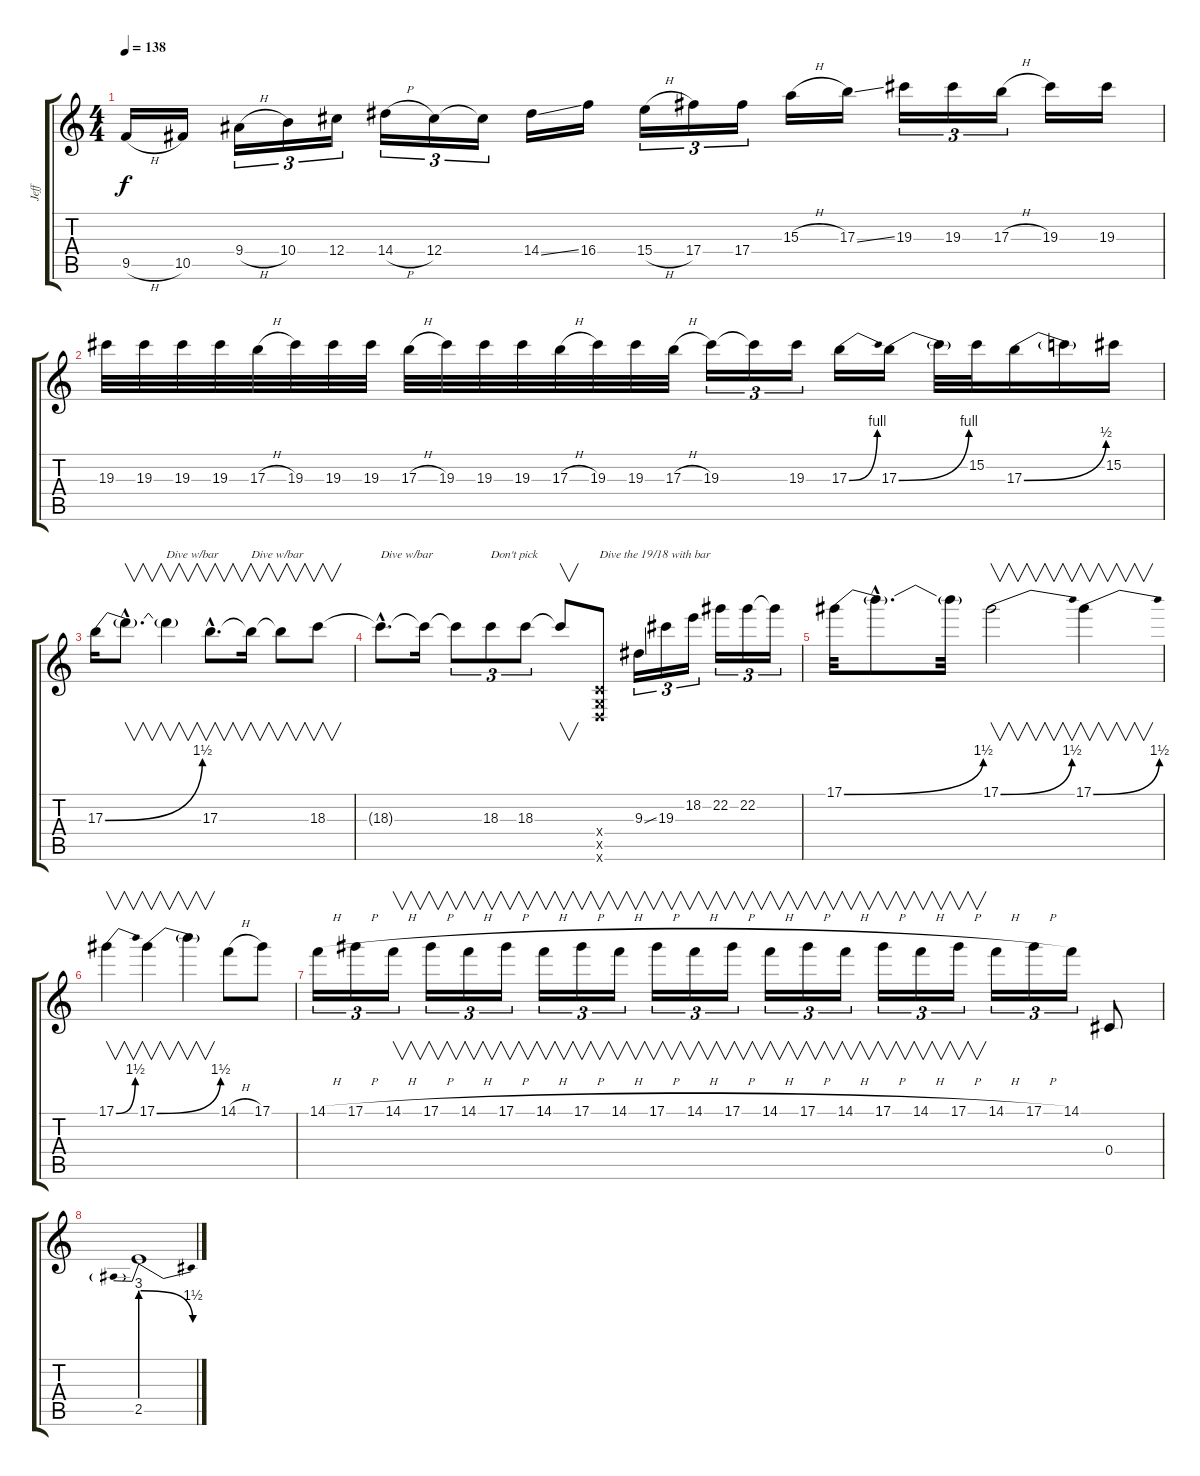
\track ("Jeff" "Jeff") {instrument distortionguitar}
\staff {score tabs}
\tuning (Eb4 Bb3 Gb3 Db3 Ab2 Eb2) {hide}
\ts (4 4)
\tempo 138
\clef g2
\ks c
9.5{h}.16{dy f} 10.5.16 9.4{h}.16{tu (3 2)} 10.4.16{tu (3 2)} 12.4.16{tu (3 2)} 14.4{h}.16{tu (3 2)} 12.4.16{tu (3 2)} 12.4{t}.16{tu (3 2)} 14.4{ss}.16 16.4.16 15.4{h}.16{tu (3 2)} 17.4.16{tu (3 2)} 17.4.16{tu (3 2)} 15.3{h}.16 17.3{ss}.16 19.3.16{tu (3 2)} 19.3.16{tu (3 2)} 17.3{h}.16{tu (3 2)} 19.3.16 19.3.16 |
19.3.32 19.3.32 19.3.32 19.3.32 17.3{h}.32 19.3.32 19.3.32 19.3.32 17.3{h}.32 19.3.32 19.3.32 19.3.32 17.3{h}.32 19.3.32 19.3.32 17.3{h}.32 19.3.16{tu (3 2)} 19.3{t}.16{tu (3 2)} 19.3.16{tu (3 2)} 17.3{be (bend 0 0 60 4)}.16 17.3{be (bend 0 0 60 4)}.16 17.3{t}.32 15.2.32 17.3{be (bend 0 0 60 2)}.16 17.3{t}.16 15.2.16 |
17.3{be (bend 0 0 60 6)}.16 17.3{hac t}.8{v d} 17.3{t}.4{v txt "Dive w/bar"} 17.3{hac}.8{v d} 17.3{t}.16{v txt "Dive w/bar"} 17.3{t}.8{v} 18.3.8{v} |
18.3{hac t}.8{d txt "Dive w/bar"} 18.3{t}.16 18.3{t}.8{tu (3 2)} 18.3.8{tu (3 2) txt "Don't pick"} 18.3.8{tu (3 2)} 18.3{t}.8{v} (-1.4{x} -1.5{x} -1.6{x}).8{txt "Dive the 19/18 with bar"} 9.3{ss}.16{tu (3 2)} 19.3.16{tu (3 2)} 18.2.16{tu (3 2)} 22.2.16{tu (3 2)} 22.2.16{tu (3 2)} 22.2{t}.16{tu (3 2)} |
17.1{be (bend 0 0 60 6)}.32 17.1{hac t}.8{d} 17.1{t}.32 17.1{be (bend 0 0 60 6)}.2{v} 17.1{be (bend 0 0 60 6)}.4{v} |
17.1{be (bend 0 0 60 6)}.4{v} 17.1{be (bend 0 0 60 6)}.4{v} 17.1{t}.4{v} 14.1{h}.8 17.1.8 |
14.1{h}.16{tu (3 2)} 17.1{h}.16{tu (3 2)} 14.1{h}.16{v tu (3 2)} 17.1{h}.16{v tu (3 2)} 14.1{h}.16{v tu (3 2)} 17.1{h}.16{v tu (3 2)} 14.1{h}.16{v tu (3 2)} 17.1{h}.16{v tu (3 2)} 14.1{h}.16{v tu (3 2)} 17.1{h}.16{v tu (3 2)} 14.1{h}.16{v tu (3 2)} 17.1{h}.16{v tu (3 2)} 14.1{h}.16{v tu (3 2)} 17.1{h}.16{v tu (3 2)} 14.1{h}.16{v tu (3 2)} 17.1{h}.16{v tu (3 2)} 14.1{h}.16{v tu (3 2)} 17.1{h}.16{v tu (3 2)} 14.1{h}.16{tu (3 2)} 17.1{h}.16{tu (3 2)} 14.1.16{tu (3 2)} 0.4.8 |
2.5{be (prebendrelease 0 12 60 6)}.1
